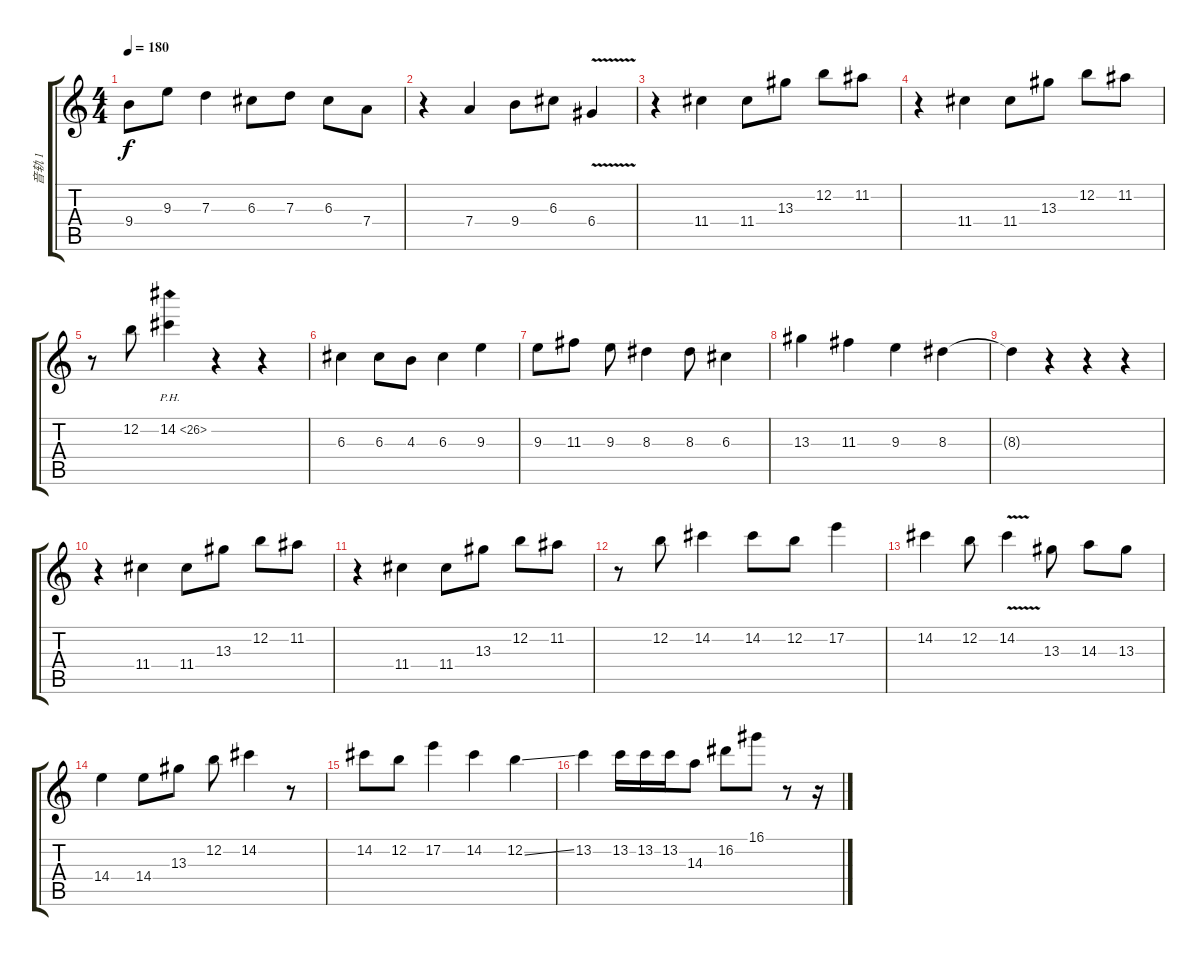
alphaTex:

\track ("音轨 1" "音轨 1") {instrument acousticguitarsteel}
\staff {score tabs}
\tuning (E4 B3 G3 D3 A2 E2) {hide}
\ts (4 4)
\tempo 180
\clef g2
\ks c
9.4.8{dy f} 9.3.8 7.3.4 6.3.8 7.3.8 6.3.8 7.4.8 |
r.4 7.4.4 9.4.8 6.3.8 6.4{v}.4 |
r.4 11.4.4 11.4.8 13.3.8 12.2.8 11.2.8 |
r.4 11.4.4 11.4.8 13.3.8 12.2.8 11.2.8 |
r.8 12.2.8 14.2{ph 12}.4 r.4 r.4 |
6.3.4 6.3.8 4.3.8 6.3.4 9.3.4 |
9.3.8 11.3.8 9.3.8 8.3.4 8.3.8 6.3.4 |
13.3.4 11.3.4 9.3.4 8.3.4 |
8.3{t}.4 r.4 r.4 r.4 |
r.4 11.4.4 11.4.8 13.3.8 12.2.8 11.2.8 |
r.4 11.4.4 11.4.8 13.3.8 12.2.8 11.2.8 |
r.8 12.2.8 14.2.4 14.2.8 12.2.8 17.2.4 |
14.2.4 12.2.8 14.2{v}.4 13.3.8 14.3.8 13.3.8 |
14.4.4 14.4.8 13.3.8 12.2.8 14.2.4 r.8 |
14.2.8 12.2.8 17.2.4 14.2.4 12.2{ss}.4 |
13.2.4 13.2.16 13.2.16 13.2.16 14.3.8 16.2.8 16.1.8 r.8 r.16
